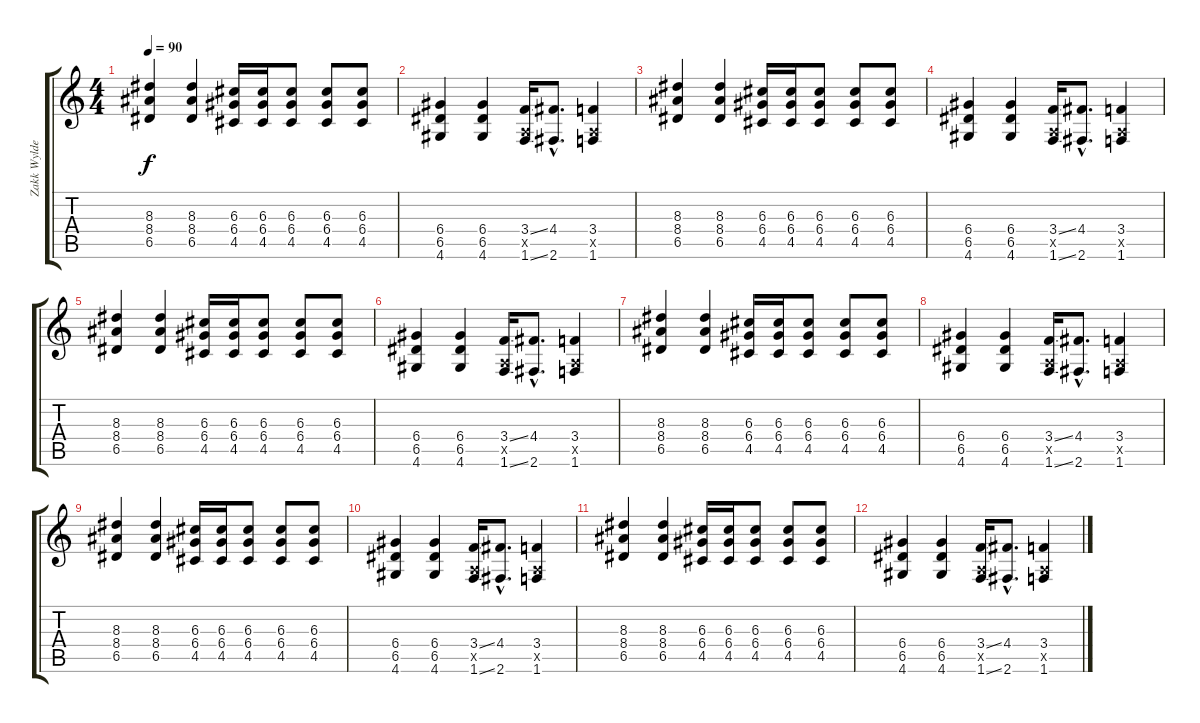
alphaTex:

\track ("Zakk Wylde" "Zakk Wylde") {instrument distortionguitar}
\staff {score tabs}
\tuning (E4 B3 G3 D3 A2 E2) {hide}
\ts (4 4)
\tempo 90
\clef g2
\ks c
(8.3 8.4 6.5).4{dy f} (8.3 8.4 6.5).4 (6.3 6.4 4.5).16 (6.3 6.4 4.5).16 (6.3 6.4 4.5).8 (6.3 6.4 4.5).8 (6.3 6.4 4.5).8 |
(6.4 6.5 4.6).4 (6.4 6.5 4.6).4 (3.4{ss} 0.5{x} 1.6{ss}).16 (4.4{hac} 2.6{hac}).8{d} (3.4 0.5{x} 1.6).4 |
(8.3 8.4 6.5).4 (8.3 8.4 6.5).4 (6.3 6.4 4.5).16 (6.3 6.4 4.5).16 (6.3 6.4 4.5).8 (6.3 6.4 4.5).8 (6.3 6.4 4.5).8 |
(6.4 6.5 4.6).4 (6.4 6.5 4.6).4 (3.4{ss} 0.5{x} 1.6{ss}).16 (4.4{hac} 2.6{hac}).8{d} (3.4 0.5{x} 1.6).4 |
(8.3 8.4 6.5).4 (8.3 8.4 6.5).4 (6.3 6.4 4.5).16 (6.3 6.4 4.5).16 (6.3 6.4 4.5).8 (6.3 6.4 4.5).8 (6.3 6.4 4.5).8 |
(6.4 6.5 4.6).4 (6.4 6.5 4.6).4 (3.4{ss} 0.5{x} 1.6{ss}).16 (4.4{hac} 2.6{hac}).8{d} (3.4 0.5{x} 1.6).4 |
(8.3 8.4 6.5).4 (8.3 8.4 6.5).4 (6.3 6.4 4.5).16 (6.3 6.4 4.5).16 (6.3 6.4 4.5).8 (6.3 6.4 4.5).8 (6.3 6.4 4.5).8 |
(6.4 6.5 4.6).4 (6.4 6.5 4.6).4 (3.4{ss} 0.5{x} 1.6{ss}).16 (4.4{hac} 2.6{hac}).8{d} (3.4 0.5{x} 1.6).4 |
(8.3 8.4 6.5).4 (8.3 8.4 6.5).4 (6.3 6.4 4.5).16 (6.3 6.4 4.5).16 (6.3 6.4 4.5).8 (6.3 6.4 4.5).8 (6.3 6.4 4.5).8 |
(6.4 6.5 4.6).4 (6.4 6.5 4.6).4 (3.4{ss} 0.5{x} 1.6{ss}).16 (4.4{hac} 2.6{hac}).8{d} (3.4 0.5{x} 1.6).4 |
(8.3 8.4 6.5).4 (8.3 8.4 6.5).4 (6.3 6.4 4.5).16 (6.3 6.4 4.5).16 (6.3 6.4 4.5).8 (6.3 6.4 4.5).8 (6.3 6.4 4.5).8 |
(6.4 6.5 4.6).4 (6.4 6.5 4.6).4 (3.4{ss} 0.5{x} 1.6{ss}).16 (4.4{hac} 2.6{hac}).8{d} (3.4 0.5{x} 1.6).4
